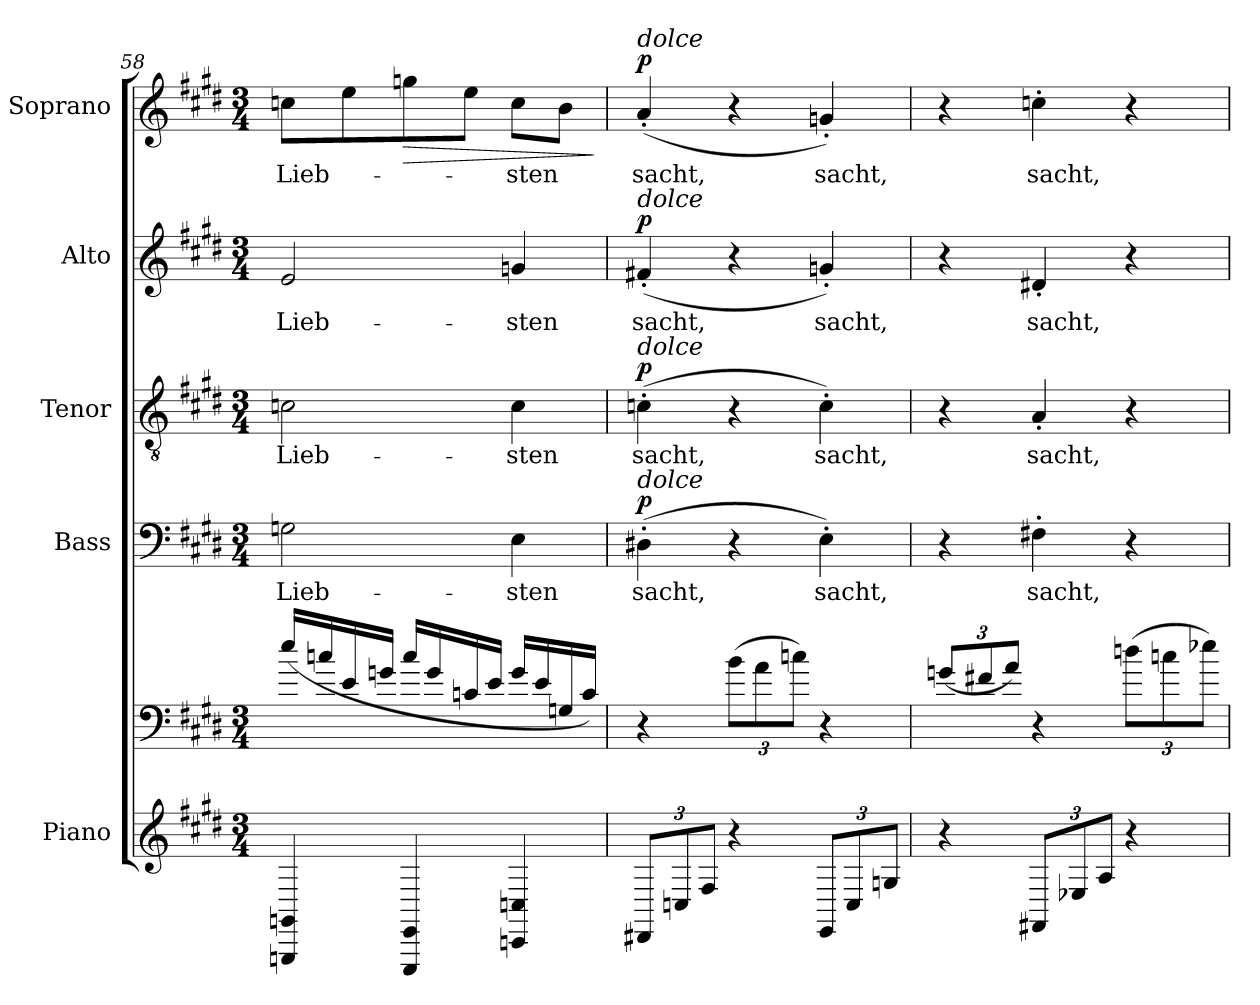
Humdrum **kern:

**kern	**kern	**kern	**text	**dynam	**kern	**text	**dynam	**kern	**text	**dynam	**kern	**text	**dynam
*part5	*part5	*part4	*part4	*part4	*part3	*part3	*part3	*part2	*part2	*part2	*part1	*part1	*part1
*staff6	*staff5	*staff4	*staff4	*staff4	*staff3	*staff3	*staff3	*staff2	*staff2	*staff2	*staff1	*staff1	*staff1
*I"Piano	*	*I"Bass	*	*	*I"Tenor	*	*	*I"Alto	*	*	*I"Soprano	*	*
*I'Pno	*	*	*	*	*	*	*	*	*	*	*I'Pno	*	*
*clefG2	*clefF4	*clefF4	*	*	*clefGv2	*	*	*clefG2	*	*	*clefG2	*	*
*k[f#c#g#d#]	*k[f#c#g#d#]	*k[f#c#g#d#]	*	*	*k[f#c#g#d#]	*	*	*k[f#c#g#d#]	*	*	*k[f#c#g#d#]	*	*
*E:	*E:	*E:	*	*	*E:	*	*	*E:	*	*	*E:	*	*
*M3/4	*M3/4	*M3/4	*	*	*M3/4	*	*	*M3/4	*	*	*M3/4	*	*
=58	=58	=58	=58	=58	=58	=58	=58	=58	=58	=58	=58	=58	=58
!	!	!	!LO:LY:b	!	!	!LO:LY:b	!	!	!LO:LY:b	!	!	!LO:LY:b	!
4GGGn/ 4GGn/	(<16ee/LL	2Gn\	Lieb-	.	2cn\	Lieb-	.	2e/	Lieb-	.	8ccn\L	Lieb-	.
.	16ccn/	.	.	.	.	.	.	.	.	.	.	.	.
.	16e/	.	.	.	.	.	.	.	.	.	8ee\	.	.
.	16gn/JJ	.	.	.	.	.	.	.	.	.	.	.	.
!	!	!	!	!	!	!	!	!	!	!	!	!	!LO:HP:b
4EEE/ 4EE/	16cc/LL	.	.	.	.	.	.	.	.	.	8ggn\	.	>
.	16g/	.	.	.	.	.	.	.	.	.	.	.	.
.	16cn/	.	.	.	.	.	.	.	.	.	8ee\J	.	.
.	16e/JJ	.	.	.	.	.	.	.	.	.	.	.	.
!	!	!	!LO:LY:b	!	!	!LO:LY:b	!	!	!LO:LY:b	!	!	!LO:LY:b	!
4CCn/ 4Cn/	16g/LL	4E\	-sten	.	4c\	-sten	.	4gn/	-sten	.	8cc\L	-sten	.
.	16e/	.	.	.	.	.	.	.	.	.	.	.	.
.	16Gn/	.	.	.	.	.	.	.	.	.	8b\J	.	.
.	16c/JJ)	.	.	.	.	.	.	.	.	.	.	.	.
.	.	.	.	.	.	.	.	.	.	.	.	.	]
!!LO:PB:g=z
=59	=59	=59	=59	=59	=59	=59	=59	=59	=59	=59	=59	=59	=59
*Xbrackettup	*	*	*	*	*	*	*	*	*	*	*	*	*
!	!	!	!	!	!	!	!	!	!	!	!LO:TX:a:i:t=dolce	!	!
!	!	!	!	!	!	!	!	!LO:TX:a:i:t=dolce	!	!	!	!	!
!	!	!	!	!	!LO:TX:a:i:t=dolce	!	!	!	!	!	!	!	!
!	!	!LO:TX:a:i:t=dolce	!	!	!	!	!	!	!	!	!	!	!
!	!	!	!LO:LY:b	!LO:DY:b	!	!LO:LY:b	!LO:DY:b	!	!LO:LY:b	!LO:DY:b	!	!LO:LY:b	!LO:DY:b
12DD#X/L	4r	(>4D#X'\	sacht,	p	(>4cn'\	sacht,	p	(<4f#X'/	sacht,	p	(<4a'/	sacht,	p
12Cn/	.	.	.	.	.	.	.	.	.	.	.	.	.
12F#/J	.	.	.	.	.	.	.	.	.	.	.	.	.
*	*Xbrackettup	*	*	*	*	*	*	*	*	*	*	*	*
4r	(>12b\L	4r	.	.	4r	.	.	4r	.	.	4r	.	.
.	12a\	.	.	.	.	.	.	.	.	.	.	.	.
.	12ccn\J)	.	.	.	.	.	.	.	.	.	.	.	.
!	!	!	!LO:LY:b	!	!	!LO:LY:b	!	!	!LO:LY:b	!	!	!LO:LY:b	!
12EE/L	4r	4E'\)	sacht,	.	4c'\)	sacht,	.	4gn'/)	sacht,	.	4gn'/)	sacht,	.
12C/	.	.	.	.	.	.	.	.	.	.	.	.	.
12Gn/J	.	.	.	.	.	.	.	.	.	.	.	.	.
!!LO:PB:g=z
=60	=60	=60	=60	=60	=60	=60	=60	=60	=60	=60	=60	=60	=60
4r	(<12gn/L	4r	.	.	4r	.	.	4r	.	.	4r	.	.
.	12f#X/	.	.	.	.	.	.	.	.	.	.	.	.
.	12a/J)	.	.	.	.	.	.	.	.	.	.	.	.
!	!	!	!LO:LY:b	!	!	!LO:LY:b	!	!	!LO:LY:b	!	!	!LO:LY:b	!
12FF#X/L	4r	4F#X'\	sacht,	.	4A'/	sacht,	.	4d#X'/	sacht,	.	4ccn'\	sacht,	.
12E-X/	.	.	.	.	.	.	.	.	.	.	.	.	.
12A/J	.	.	.	.	.	.	.	.	.	.	.	.	.
4r	(>12ddn\L	4r	.	.	4r	.	.	4r	.	.	4r	.	.
.	12ccn\	.	.	.	.	.	.	.	.	.	.	.	.
.	12ee-X\J)	.	.	.	.	.	.	.	.	.	.	.	.
=	=	=	=	=	=	=	=	=	=	=	=	=	=
*-	*-	*-	*-	*-	*-	*-	*-	*-	*-	*-	*-	*-	*-
